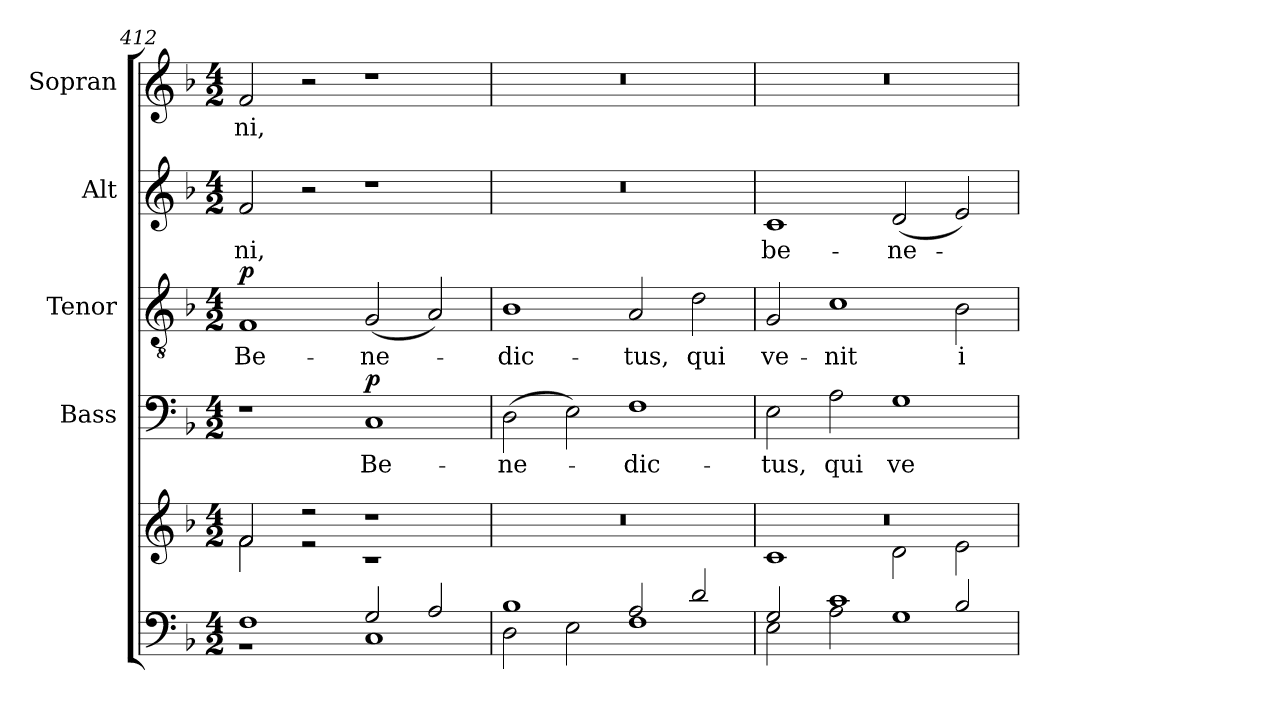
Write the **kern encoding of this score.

**kern	**kern	**kern	**text	**dynam	**kern	**text	**dynam	**kern	**text	**kern	**text
*part5	*part5	*part4	*part4	*part4	*part3	*part3	*part3	*part2	*part2	*part1	*part1
*staff6	*staff5	*staff4	*staff4	*staff4	*staff3	*staff3	*staff3	*staff2	*staff2	*staff1	*staff1
*	*	*I"Bass	*	*	*I"Tenor	*	*	*I"Alt	*	*I"Sopran	*
*	*	*I'B.	*	*	*I'T.	*	*	*I'A.	*	*I'S.	*
*clefF4	*clefG2	*clefF4	*	*	*clefGv2	*	*	*clefG2	*	*clefG2	*
*k[b-]	*k[b-]	*k[b-]	*	*	*k[b-]	*	*	*k[b-]	*	*k[b-]	*
*F:	*F:	*F:	*	*	*F:	*	*	*F:	*	*F:	*
*M4/2	*M4/2	*M4/2	*	*	*M4/2	*	*	*M4/2	*	*M4/2	*
=412	=412	=412	=412	=412	=412	=412	=412	=412	=412	=412	=412
*^	*^	*	*	*	*	*	*	*	*	*	*
!	!	!	!	!	!	!	!	!LO:LY:b	!LO:DY:a	!	!LO:LY:b	!	!LO:LY:b
1F	1rBB	2f/	2f\	1r	.	.	1F	Be-	p	2f/	-ni,	2f/	-ni,
.	.	2r	2r	.	.	.	.	.	.	2r	.	2r	.
!	!	!	!	!	!LO:LY:b	!LO:DY:a	!	!LO:LY:b	!	!	!	!	!
2G/	1C	1r	1r	1C	Be-	p	(<2G/	-ne-	.	1r	.	1r	.
2A/	.	.	.	.	.	.	2A/)	.	.	.	.	.	.
*	*	*v	*v	*	*	*	*	*	*	*	*	*	*
=413	=413	=413	=413	=413	=413	=413	=413	=413	=413	=413	=413	=413
!	!	!	!	!LO:LY:b	!	!	!LO:LY:b	!	!	!	!	!
1B-	2D\	0r	(>2D\	-ne-	.	1B-	-dic-	.	0r	.	0r	.
.	2E\	.	2E\)	.	.	.	.	.	.	.	.	.
!	!	!	!	!LO:LY:b	!	!	!LO:LY:b	!	!	!	!	!
2A/	1F	.	1F	-dic-	.	2A/	-tus,	.	.	.	.	.
!	!	!	!	!	!	!	!LO:LY:b	!	!	!	!	!
2d/	.	.	.	.	.	2d\	qui	.	.	.	.	.
=414	=414	=414	=414	=414	=414	=414	=414	=414	=414	=414	=414	=414
*	*	*^	*	*	*	*	*	*	*	*	*	*
!	!	!	!	!	!LO:LY:b	!	!	!LO:LY:b	!	!	!LO:LY:b	!	!
2G/	2E\	0r	1c	2E\	-tus,	.	2G/	ve-	.	1c	be-	0r	.
!	!	!	!	!	!LO:LY:b	!	!	!LO:LY:b	!	!	!	!	!
1c	2A\	.	.	2A\	qui	.	1c	-nit	.	.	.	.	.
!	!	!	!	!	!LO:LY:b	!	!	!	!	!	!LO:LY:b	!	!
.	1G	.	2d\	1G	ve-	.	.	.	.	(<2d/	-ne-	.	.
!	!	!	!	!	!	!	!	!LO:LY:b	!	!	!	!	!
2B-/	.	.	2e\	.	.	.	2B-\	i	.	2e/)	.	.	.
*v	*v	*	*	*	*	*	*	*	*	*	*	*	*
*	*v	*v	*	*	*	*	*	*	*	*	*	*
=	=	=	=	=	=	=	=	=	=	=	=
*-	*-	*-	*-	*-	*-	*-	*-	*-	*-	*-	*-
